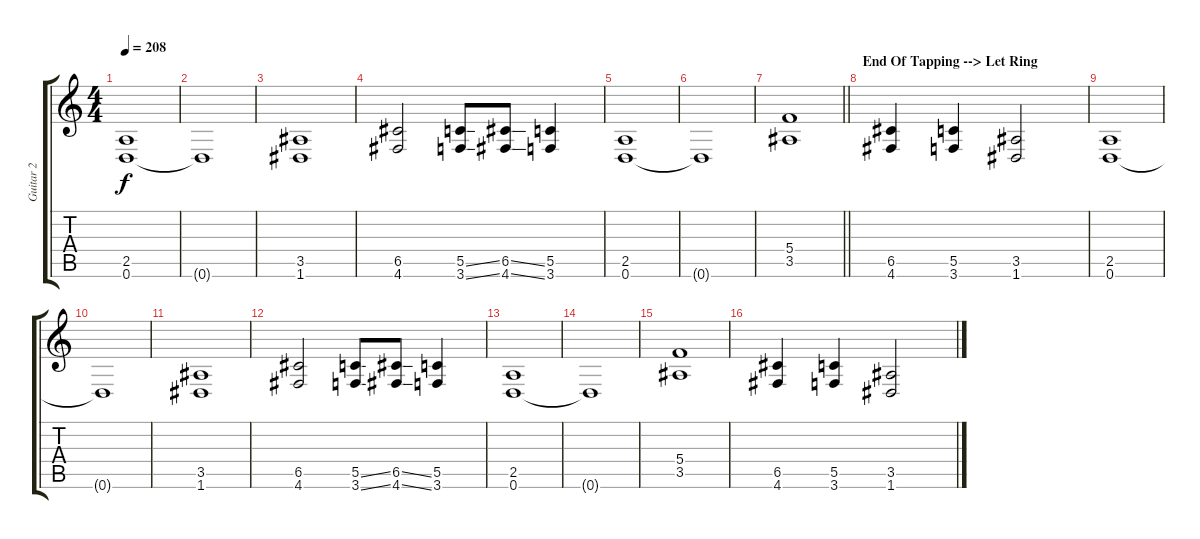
\track ("Guitar 2" "Guitar 2") {instrument distortionguitar}
\staff {score tabs}
\tuning (D4 A3 F3 C3 G2 D2) {hide}
\ts (4 4)
\tempo 208
\clef g2
\ks c
(2.5 0.6).1{dy f} |
0.6{t}.1 |
(3.5 1.6).1 |
(6.5 4.6).2 (5.5{ss} 3.6{ss}).8 (6.5{ss} 4.6{ss}).8 (5.5 3.6).4 |
(2.5 0.6).1 |
0.6{t}.1 |
\barLineRight lightlight
(5.4 3.5).1 |
\section ("" "End Of Tapping --> Let Ring")
(6.5 4.6).4 (5.5 3.6).4 (3.5 1.6).2 |
(2.5 0.6).1 |
0.6{t}.1 |
(3.5 1.6).1 |
(6.5 4.6).2 (5.5{ss} 3.6{ss}).8 (6.5{ss} 4.6{ss}).8 (5.5 3.6).4 |
(2.5 0.6).1 |
0.6{t}.1 |
(5.4 3.5).1 |
(6.5 4.6).4 (5.5 3.6).4 (3.5 1.6).2
